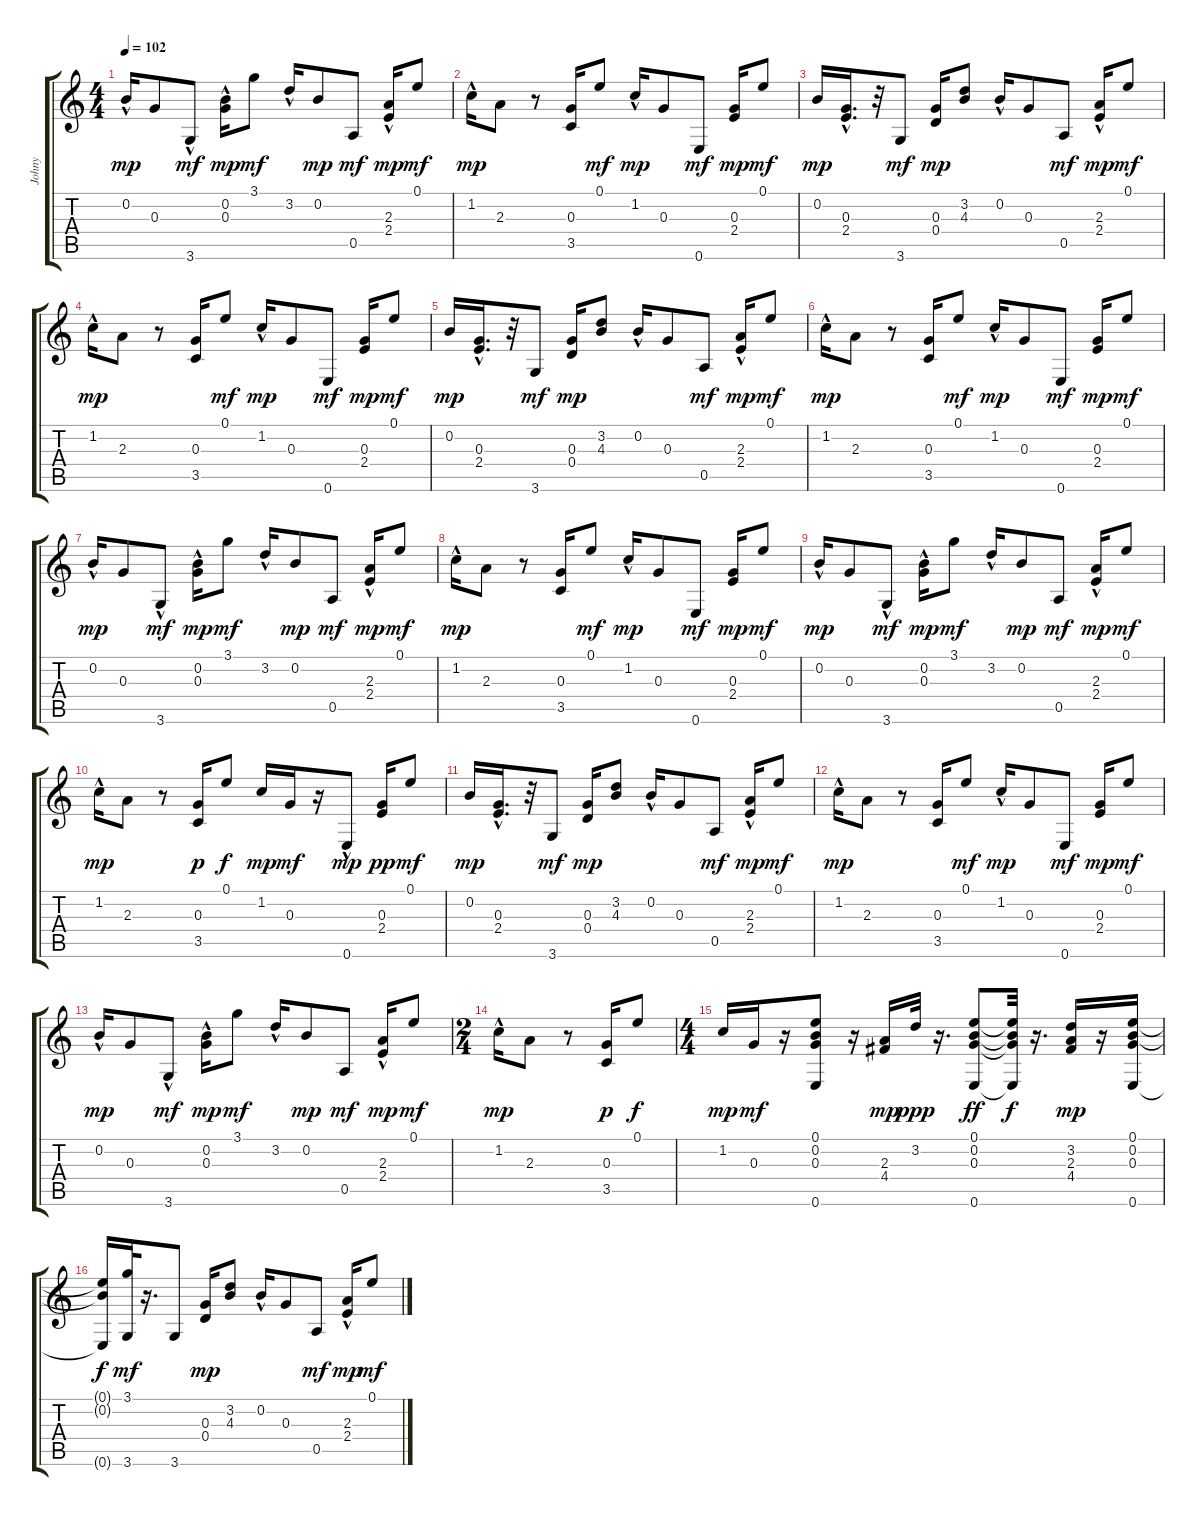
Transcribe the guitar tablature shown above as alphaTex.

\track ("Johny" "Johny") {instrument electricguitarclean}
\staff {score tabs}
\tuning (E4 B3 G3 D3 A2 E2) {hide}
\ts (4 4)
\tempo 102
\clef g2
\ks c
0.2{hac}.16{dy mp} 0.3.8 3.6{hac}.8{dy mf} (0.2{hac} 0.3).16{dy mp} 3.1.8{dy mf} 3.2{hac}.16 0.2.8{dy mp} 0.5.8{dy mf} (2.3 2.4{hac}).16{dy mp} 0.1.8{dy mf} |
1.2{hac}.16{dy mp} 2.3.8 r.8 (0.3 3.5).16 0.1.8{dy mf} 1.2{hac}.16{dy mp} 0.3.8 0.6.8{dy mf} (0.3 2.4).16{dy mp} 0.1.8{dy mf} |
0.2.16{dy mp} (0.3{hac} 2.4{hac}).16{d} r.32 3.6.8{dy mf} (0.3 0.4).16{dy mp} (3.2 4.3).8 0.2{hac}.16 0.3.8 0.5.8{dy mf} (2.3 2.4{hac}).16{dy mp} 0.1.8{dy mf} |
1.2{hac}.16{dy mp} 2.3.8 r.8 (0.3 3.5).16 0.1.8{dy mf} 1.2{hac}.16{dy mp} 0.3.8 0.6.8{dy mf} (0.3 2.4).16{dy mp} 0.1.8{dy mf} |
0.2.16{dy mp} (0.3{hac} 2.4{hac}).16{d} r.32 3.6.8{dy mf} (0.3 0.4).16{dy mp} (3.2 4.3).8 0.2{hac}.16 0.3.8 0.5.8{dy mf} (2.3 2.4{hac}).16{dy mp} 0.1.8{dy mf} |
1.2{hac}.16{dy mp} 2.3.8 r.8 (0.3 3.5).16 0.1.8{dy mf} 1.2{hac}.16{dy mp} 0.3.8 0.6.8{dy mf} (0.3 2.4).16{dy mp} 0.1.8{dy mf} |
0.2{hac}.16{dy mp} 0.3.8 3.6{hac}.8{dy mf} (0.2{hac} 0.3).16{dy mp} 3.1.8{dy mf} 3.2{hac}.16 0.2.8{dy mp} 0.5.8{dy mf} (2.3 2.4{hac}).16{dy mp} 0.1.8{dy mf} |
1.2{hac}.16{dy mp} 2.3.8 r.8 (0.3 3.5).16 0.1.8{dy mf} 1.2{hac}.16{dy mp} 0.3.8 0.6.8{dy mf} (0.3 2.4).16{dy mp} 0.1.8{dy mf} |
0.2{hac}.16{dy mp} 0.3.8 3.6{hac}.8{dy mf} (0.2{hac} 0.3).16{dy mp} 3.1.8{dy mf} 3.2{hac}.16 0.2.8{dy mp} 0.5.8{dy mf} (2.3 2.4{hac}).16{dy mp} 0.1.8{dy mf} |
1.2{hac}.16{dy mp} 2.3.8 r.8 (0.3 3.5).16{dy p} 0.1.8{dy f} 1.2.16{dy mp} 0.3.16{dy mf} r.16 0.6{hac}.8{dy mp} (0.3 2.4).16{dy pp} 0.1.8{dy mf} |
0.2.16{dy mp} (0.3{hac} 2.4{hac}).16{d} r.32 3.6.8{dy mf} (0.3 0.4).16{dy mp} (3.2 4.3).8 0.2{hac}.16 0.3.8 0.5.8{dy mf} (2.3 2.4{hac}).16{dy mp} 0.1.8{dy mf} |
1.2{hac}.16{dy mp} 2.3.8 r.8 (0.3 3.5).16 0.1.8{dy mf} 1.2{hac}.16{dy mp} 0.3.8 0.6.8{dy mf} (0.3 2.4).16{dy mp} 0.1.8{dy mf} |
0.2{hac}.16{dy mp} 0.3.8 3.6{hac}.8{dy mf} (0.2{hac} 0.3).16{dy mp} 3.1.8{dy mf} 3.2{hac}.16 0.2.8{dy mp} 0.5.8{dy mf} (2.3 2.4{hac}).16{dy mp} 0.1.8{dy mf} |
\ts (2 4)
1.2{hac}.16{dy mp} 2.3.8 r.8 (0.3 3.5).16{dy p} 0.1.8{dy f} |
\ts (4 4)
1.2.16{dy mp} 0.3.16{dy mf} r.16 (0.1 0.2 0.3 0.6).8 r.16 (2.3 4.4).16{dy mp} 3.2.32{dy ppp} r.16{d} (0.1 0.2 0.3 0.6).8{dy ff} (0.1{t} 0.2{t} 0.3{t} 0.6{t}).32{dy f} r.16{d} (3.2 2.3 4.4).16{dy mp} r.16 (0.1 0.2 0.3 0.6).16 |
(0.1{t} 0.2{t} 0.6{t}).16{dy f} (3.1 3.6).32{dy mf} r.16{d} 3.6.8 (0.3 0.4).16{dy mp} (3.2 4.3).8 0.2{hac}.16 0.3.8 0.5.8{dy mf} (2.3 2.4{hac}).16{dy mp} 0.1.8{dy mf}
